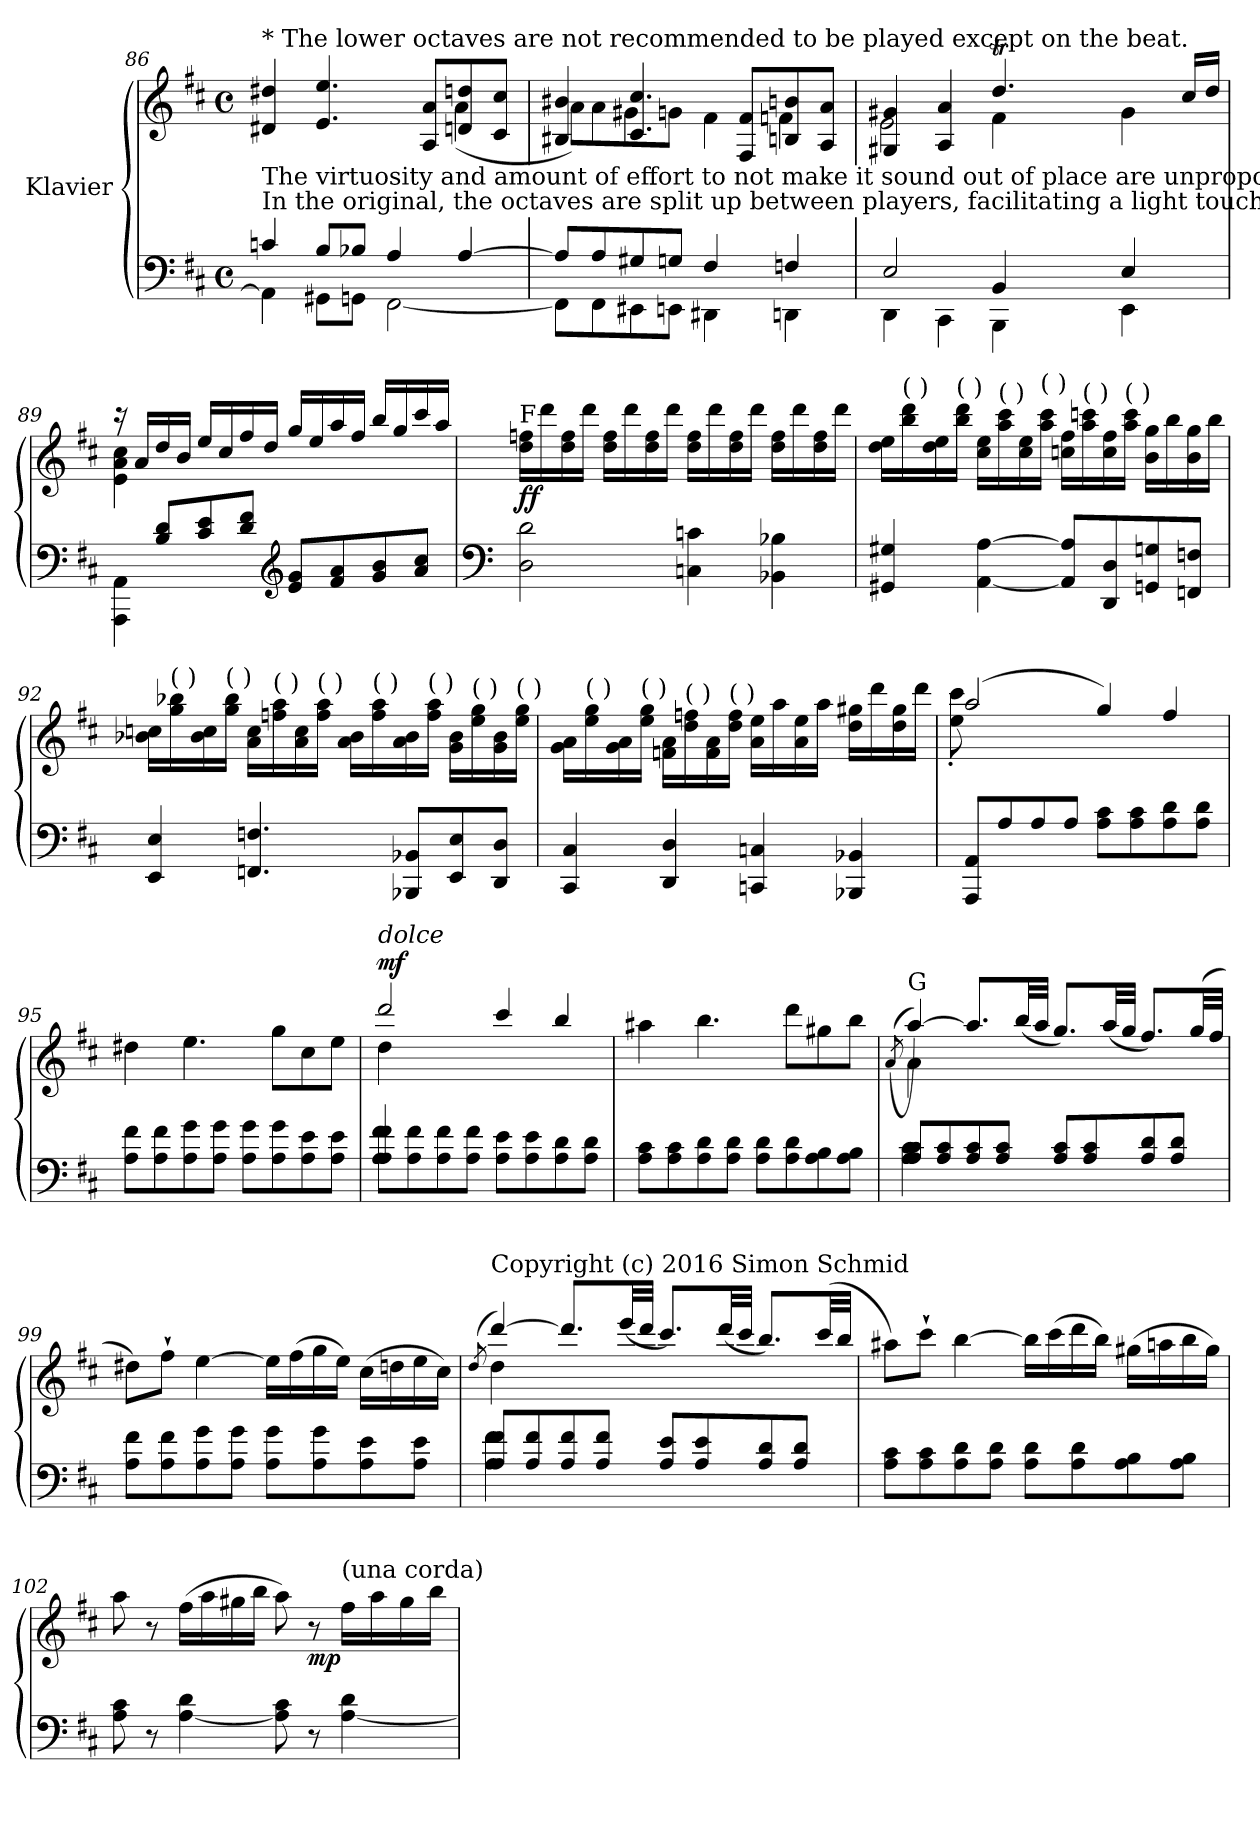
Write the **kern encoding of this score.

**kern	**kern	**dynam
*part1	*part1	*part1
*staff2	*staff1	*staff1/2
*I"Klavier	*	*
!!LO:LB:g=z
*clefF4	*clefG2	*
*k[f#c#]	*k[f#c#]	*
*M4/4	*M4/4	*
*met(c)	*met(c)	*
=86	=86	=86
*^	*^	*
!	!	!LO:TX:a:t=* The lower octaves are not recommended to be played except on the beat.	!	!
!	!	!LO:TX:b:t=The virtuosity and amount of effort to not make it sound out of place are unproportional.	!	!
!	!	!LO:TX:b:t=In the original, the octaves are split up between players, facilitating a light touch.	!	!
4cn/	4AA\]	4d#X/ 4dd#X/	2.rbbbyy	.
8B/L	8GG#X\L	4.e/ 4.ee/	.	.
8B-X/J	8GGn\J	.	.	.
4A/	[2FF#\	.	.	.
.	.	8A/ 8a/L	.	.
[4A/	.	8dn/ 8ddn/	(4a\	.
.	.	8c#/ 8cc#/J	.	.
=87	=87	=87	=87	=87
8A/L]	8FF#\L]	4B#X/ 4b#X/	8a\L)	.
8A/	8FF#\	.	8a\	.
8G#X/	8EE#X\	4.c#/ 4.cc#/	8g#X\	.
8Gn/J	8EEn\J	.	8gn\J	.
4F#/	4DD#X\	.	4f#\	.
.	.	8F#/ 8f#/L	.	.
4Fn/	4DDn\	8Bn/ 8bn/	4fn\	.
.	.	8A/ 8a/J	.	.
=88	=88	=88	=88	=88
*	*^	*	*^	*
2E/	4DD\	2ryy	4G#X/ 4g#X/	2e\	2ryy	.
.	4CC#\	.	4A/ 4a/	.	.	.
4BB/	4BBB\	2ryy	4.ddT/	4f#\	16ryy	.
.	.	.	.	.	32ee/LLLyy	.
.	.	.	.	.	32dd/Jyy	.
*	*	*	*	*	*Xbrackettup	*
.	.	.	.	.	24ee/yy	.
.	.	.	.	.	24dd/yy	.
.	.	.	.	.	24ee/JJyy	.
4E/	4EE\	.	.	4g#\	24dd/LLyy	.
.	.	.	.	.	24ee/yy	.
.	.	.	.	.	24dd/JJyy	.
.	.	.	16cc#/LL	.	8ryy	.
.	.	.	16dd/JJ	.	.	.
*	*v	*v	*	*	*	*
*	*	*	*v	*v	*
!!LO:PB:g=z
=89	=89	=89	=89	=89
8ryy	4AAA\ 4AA\	16r	4e\ 4a\ 4cc#\	.
.	.	16a/LL	.	.
8B/ 8d/L	.	16dd/	.	.
.	.	16b/JJ	.	.
8c#/ 8e/	4ryy	16ee/LL	2.ryy	.
.	.	16cc#/	.	.
8d/ 8f#/J	.	16ff#/	.	.
.	.	16dd/JJ	.	.
*clefG2	*	*	*	*
8e/ 8g/L	2reyy	16gg/LL	.	.
.	.	16ee/	.	.
8f#/ 8a/	.	16aa/	.	.
.	.	16ff#/JJ	.	.
8g/ 8b/	.	16bb/LL	.	.
.	.	16gg/	.	.
8a/ 8cc#/J	.	16ccc#/	.	.
.	.	16aa/JJ	.	.
*v	*v	*	*	*
*	*v	*v	*
=90	=90	=90
*clefF4	*	*
!	!LO:TX:a:t=F	!
!	!	!LO:DY:b
2D\ 2d\	16dd\ 16ffn\LL	ff
.	16ddd\	.
.	16dd\ 16ff\	.
.	16ddd\JJ	.
.	16dd\ 16ff\LL	.
.	16ddd\	.
.	16dd\ 16ff\	.
.	16ddd\JJ	.
4Cn\ 4cn\	16dd\ 16ff\LL	.
.	16ddd\	.
.	16dd\ 16ff\	.
.	16ddd\JJ	.
4BB-X\ 4B-X\	16dd\ 16ff\LL	.
.	16ddd\	.
.	16dd\ 16ff\	.
.	16ddd\JJ	.
!!LO:LB:g=z
=91	=91	=91
4GG#X/ 4G#X/	16dd\ 16ee\LL	.
!	!LO:TX:a:t=(   )	!
.	16bb\ 16ddd\	.
.	16dd\ 16ee\	.
!	!LO:TX:a:t=(   )	!
.	16bb\ 16ddd\JJ	.
[4AA\ [4A\	16cc#\ 16ee\LL	.
!	!LO:TX:a:t=(   )	!
.	16aa\ 16ccc#\	.
.	16cc#\ 16ee\	.
!	!LO:TX:a:t=(   )	!
.	16aa\ 16ccc#\JJ	.
8AA/] 8A/]L	16ccn\ 16ff#\LL	.
!	!LO:TX:a:t=(   )	!
.	16aa\ 16cccn\	.
8DD/ 8D/	16cc\ 16ff#\	.
!	!LO:TX:a:t=(   )	!
.	16aa\ 16ccc\JJ	.
8GGn/ 8Gn/	16b\ 16gg\LL	.
.	16bb\	.
8FFn/ 8Fn/J	16b\ 16gg\	.
.	16bb\JJ	.
=92	=92	=92
4EE/ 4E/	16b-X\ 16ccn\LL	.
!	!LO:TX:a:t=(   )	!
.	16gg\ 16bb-X\	.
.	16b-\ 16cc\	.
!	!LO:TX:a:t=(   )	!
.	16gg\ 16bb-\JJ	.
4.FFn/ 4.Fn/	16a\ 16cc\LL	.
!	!LO:TX:a:t=(   )	!
.	16ffn\ 16aa\	.
.	16a\ 16cc\	.
!	!LO:TX:a:t=(   )	!
.	16ff\ 16aa\JJ	.
.	16a\ 16b-\LL	.
!	!LO:TX:a:t=(   )	!
.	16ff\ 16aa\	.
8BBB-X/ 8BB-X/L	16a\ 16b-\	.
!	!LO:TX:a:t=(   )	!
.	16ff\ 16aa\JJ	.
8EE/ 8E/	16g\ 16b-\LL	.
!	!LO:TX:a:t=(   )	!
.	16ee\ 16gg\	.
8DD/ 8D/J	16g\ 16b-\	.
!	!LO:TX:a:t=(   )	!
.	16ee\ 16gg\JJ	.
!!LO:LB:g=z
=93	=93	=93
4CC#/ 4C#/	16g\ 16a\LL	.
!	!LO:TX:a:t=(   )	!
.	16ee\ 16gg\	.
.	16g\ 16a\	.
!	!LO:TX:a:t=(   )	!
.	16ee\ 16gg\JJ	.
4DD/ 4D/	16fn\ 16a\LL	.
!	!LO:TX:a:t=(   )	!
.	16dd\ 16ffn\	.
.	16f\ 16a\	.
!	!LO:TX:a:t=(   )	!
.	16dd\ 16ff\JJ	.
4CCn/ 4Cn/	16a\ 16ee\LL	.
.	16aa\	.
.	16a\ 16ee\	.
.	16aa\JJ	.
4BBB-X/ 4BB-X/	16dd\ 16gg#X\LL	.
.	16ddd\	.
.	16dd\ 16gg#\	.
.	16ddd\JJ	.
=94	=94	=94
*	*^	*
8AAA/ 8AA/L	(2aa/	8ee\' 8ccc#\'	.
8A/	.	8ryy	.
8A/	.	4ryy	.
8A/J	.	.	.
8A\ 8c#\L	4gg/)	2ryy	.
8A\ 8c#\	.	.	.
8A\ 8d\	4ff#/	.	.
8A\ 8d\J	.	.	.
=95	=95	=95	=95
8A\ 8f#\L	4dd#X\	1ryy	.
8A\ 8f#\	.	.	.
8A\ 8g\	4.ee\	.	.
8A\ 8g\J	.	.	.
8A\ 8g\L	.	.	.
8A\ 8g\	8gg\L	.	.
8A\ 8e\	8cc#\	.	.
8A\ 8e\J	8ee\J	.	.
!!LO:LB:g=z	!!
=96	=96	=96	=96
*^	*	*	*
!	!	!LO:TX:a:i:t=dolce	!	!
!	!	!	!	!LO:DY:a
8A\ 8f#\L	4A/ 4f#/	2ddd/	4dd\	mf
8A\ 8f#\	.	.	.	.
8A\ 8f#\	2.ryy	.	4ryy	.
8A\ 8f#\J	.	.	.	.
8A\ 8e\L	.	4ccc#/	2ryy	.
8A\ 8e\	.	.	.	.
8A\ 8d\	.	4bb/	.	.
8A\ 8d\J	.	.	.	.
*v	*v	*	*	*
*	*v	*v	*
=97	=97	=97
8A\ 8c#\L	4aa#X\	.
8A\ 8c#\	.	.
8A\ 8d\	4.bb\	.
8A\ 8d\J	.	.
8A\ 8d\L	.	.
8A\ 8d\	8ddd\L	.
8A\ 8B\	8gg#X\	.
8A\ 8B\J	8bb\J	.
=98	=98	=98
.	((>8qa/	.
*^	*^	*
!	!	!LO:TX:a:t=G	!	!
8A/ 8c#/L	4A\ 4c#\	[4aa/))	4a\	.
8A/ 8c#/	.	.	.	.
8A/ 8c#/	2.ryy	8.aa/L]	2.ryy	.
8A/ 8c#/J	.	.	.	.
.	.	(32bb/LL	.	.
.	.	32aa/JJJ	.	.
8A/ 8c#/L	.	8.gg/L)	.	.
8A/ 8c#/	.	.	.	.
.	.	(32aa/LL	.	.
.	.	32gg/JJJ	.	.
8A/ 8d/	.	8.ff#/L)	.	.
8A/ 8d/J	.	.	.	.
.	.	(32gg/LL	.	.
.	.	32ff#/JJJ	.	.
*v	*v	*	*	*
*	*v	*v	*
!!LO:LB:g=z
=99	=99	=99
8A\ 8f#\L	8dd#X\L)	.
8A\ 8f#\	8ff#`\J	.
8A\ 8g\	[4ee\	.
8A\ 8g\J	.	.
8A\ 8g\L	16ee\LL]	.
.	(16ff#\	.
8A\ 8g\	16gg\	.
.	16ee\JJ)	.
8A\ 8e\	(16cc#\LL	.
.	16ddn\	.
8A\ 8e\J	16ee\	.
.	16cc#\JJ)	.
=100	=100	=100
.	(8qdd/	.
*^	*^	*
!	!	!LO:TX:a:t=Copyright (c) 2016 Simon Schmid	!	!
8A/ 8f#/L	4A\ 4f#\	[4ddd/)	4dd\	.
8A/ 8f#/	.	.	.	.
8A/ 8f#/	2.ryy	8.ddd/L]	2.ryy	.
8A/ 8f#/J	.	.	.	.
.	.	(32eee/LL	.	.
.	.	32ddd/JJJ	.	.
8A/ 8e/L	.	8.ccc#/L)	.	.
8A/ 8e/	.	.	.	.
.	.	(32ddd/LL	.	.
.	.	32ccc#/JJJ	.	.
8A/ 8d/	.	8.bb/L)	.	.
8A/ 8d/J	.	.	.	.
.	.	(32ccc#/LL	.	.
.	.	32bb/JJJ	.	.
*v	*v	*	*	*
*	*v	*v	*
!!LO:LB:g=z
=101	=101	=101
8A\ 8c#\L	8aa#X\L)	.
8A\ 8c#\	8ccc#`\J	.
8A\ 8d\	[4bb\	.
8A\ 8d\J	.	.
8A\ 8d\L	16bb\LL]	.
.	(16ccc#\	.
8A\ 8d\	16ddd\	.
.	16bb\JJ)	.
8A\ 8B\	(16gg#X\LL	.
.	16aan\	.
8A\ 8B\J	16bb\	.
.	16gg#\JJ)	.
=102	=102	=102
8A\ 8c#\	8aa\	.
8r	8r	.
[4A\ 4d\	(16ff#\LL	.
.	16aa\	.
.	16gg#X\	.
.	16bb\JJ	.
8A\] 8c#\	8aa\)	.
!	!	!LO:DY:b
8r	8r	mp
!	!LO:TX:a:t=(una corda)	!
[4A\ 4d\	16ff#\LL	.
.	16aa\	.
.	16gg#\	.
.	16bb\JJ	.
=	=	=
*-	*-	*-
